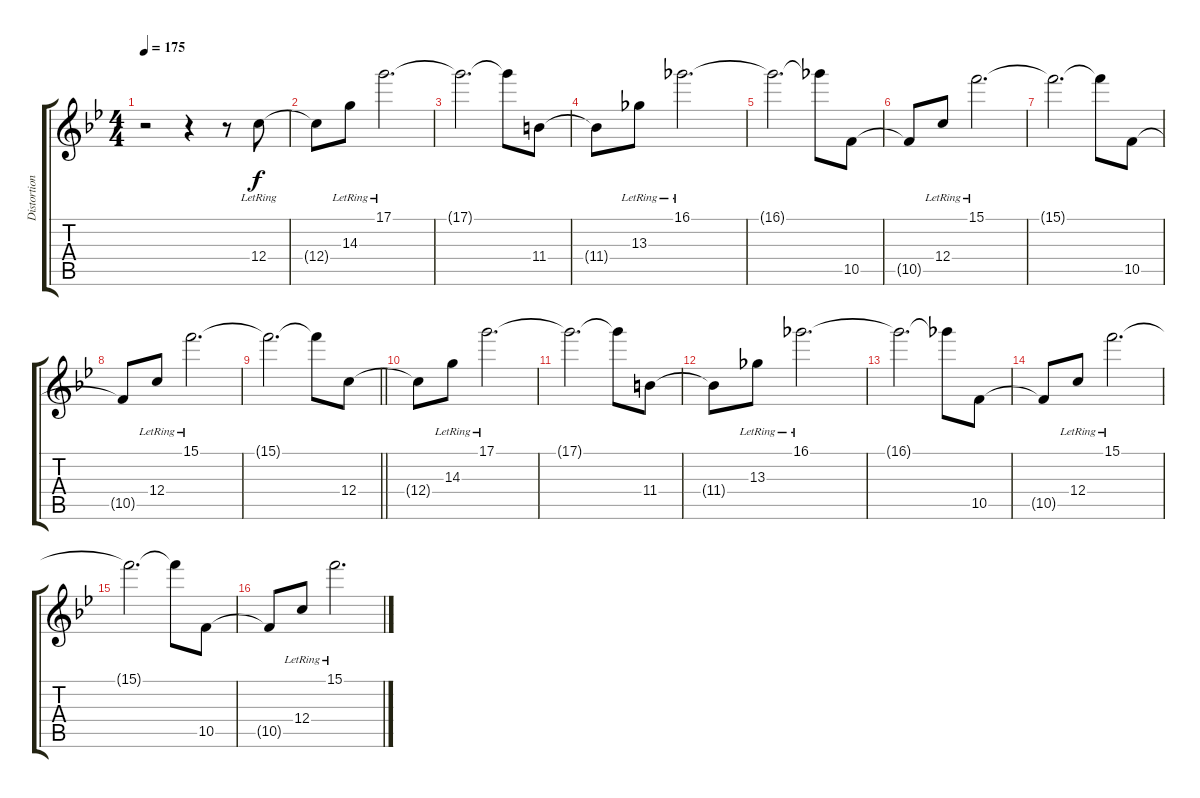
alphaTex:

\track ("Distortion Guitar" "Distortion") {instrument distortionguitar}
\staff {score tabs}
\tuning (D4 A3 F3 C3 G2 D2) {hide}
\ts (4 4)
\tempo 175
\clef g2
\ks bb
r.2{dy f instrument distortionguitar} r.4 r.8 12.4{lr}.8 |
12.4{t}.8 14.3{lr}.8 17.1{lr}.2{d} |
17.1{t}.2{d} 17.1{t}.8 11.4.8 |
11.4{t}.8 13.3{lr}.8 16.1{lr}.2{d} |
16.1{t}.2{d} 16.1{t}.8 10.5.8 |
10.5{t}.8 12.4{lr}.8 15.1{lr}.2{d} |
15.1{t}.2{d} 15.1{t}.8 10.5.8 |
10.5{t}.8 12.4{lr}.8 15.1{lr}.2{d} |
\barLineRight lightlight
15.1{t}.2{d} 15.1{t}.8 12.4.8 |
12.4{t}.8 14.3{lr}.8 17.1{lr}.2{d} |
17.1{t}.2{d} 17.1{t}.8 11.4.8 |
11.4{t}.8 13.3{lr}.8 16.1{lr}.2{d} |
16.1{t}.2{d} 16.1{t}.8 10.5.8 |
10.5{t}.8 12.4{lr}.8 15.1{lr}.2{d} |
15.1{t}.2{d} 15.1{t}.8 10.5.8 |
10.5{t}.8 12.4{lr}.8 15.1{lr}.2{d}
